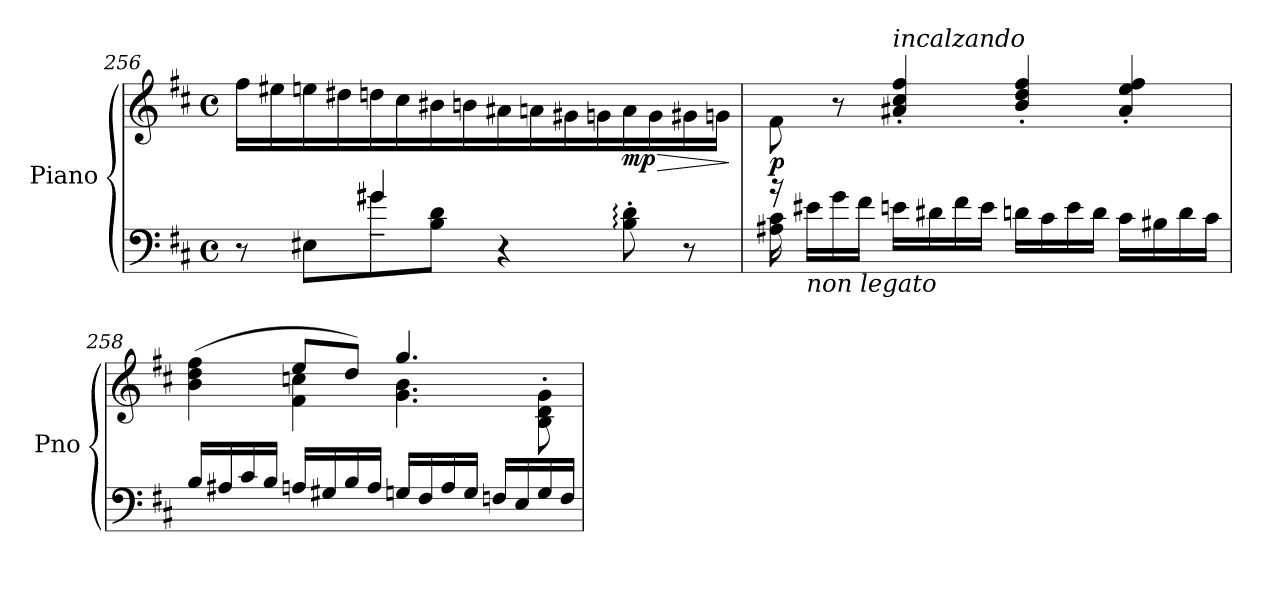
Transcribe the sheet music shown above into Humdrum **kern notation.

**kern	**kern	**dynam
*part1	*part1	*part1
*staff2	*staff1	*staff1/2
*I"Piano	*	*
*I'Pno	*	*
!!LO:PB:g=z
*clefF4	*clefG2	*
*k[f#c#]	*k[f#c#]	*
*M4/4	*M4/4	*
*met(c)	*met(c)	*
=256	=256	=256
*^	*	*
8r	4ryy	16ff#\LL	.
.	.	16ee#X\	.
8E#X\L	.	16een\	.
.	.	16dd#X\	.
8g#X\	4g#~/	16ddn\	.
.	.	16cc#\	.
8B\ 8d\J	.	16b#X\	.
.	.	16bn\	.
4r	2ryy	16a#X\	.
.	.	16an\	.
.	.	16g#X\	.
.	.	16gn\	.
!	!	!	!LO:HP:b
!	!	!	!LO:DY:n=1:b
8B\:' 8d\:'	.	16a\	> mp
.	.	16g\	.
8r	.	16g#X\	.
.	.	16gn\JJ	.
*v	*v	*	*
.	.	]
=257	=257	=257
*^	*	*
!	!	!	!LO:DY:b
16r	16A#X\ 16c#\	8f#\	p
!LO:TX:b:i:t=non legato	!	!	!
16e#X\LL	2...ryy	.	.
16g\	.	8r	.
16f#\JJ	.	.	.
!	!	!LO:TX:a:i:t=incalzando	!
16en\LL	.	4a#X/' 4cc#/' 4ff#/'	.
16d#X\	.	.	.
16f#\	.	.	.
16e\JJ	.	.	.
16dn\LL	.	4b/' 4dd/' 4ff#/'	.
16c#\	.	.	.
16e\	.	.	.
16d\JJ	.	.	.
16c#\LL	.	4a#/' 4ee/' 4ff#/'	.
16B#X\	.	.	.
16d\	.	.	.
16c#\JJ	.	.	.
*v	*v	*	*
!!LO:LB:g=z
=258	=258	=258
*	*^	*
16B/LL	(>4b\ 4dd\ 4ff#\	4ryy	.
16A#X/	.	.	.
16c#/	.	.	.
16B/JJ	.	.	.
16An/LL	8ee/L	4f#\ 4ccn\	.
16G#X/	.	.	.
16B/	8dd/J)	.	.
16A/JJ	.	.	.
16Gn/LL	4.gg/	4.g\ 4.b\	.
16F#/	.	.	.
16A/	.	.	.
16G/JJ	.	.	.
16Fn/LL	.	.	.
16E/	.	.	.
16G/	8B\' 8d\' 8g\'	8ryy	.
16F/JJ	.	.	.
*	*v	*v	*
=	=	=
*-	*-	*-
